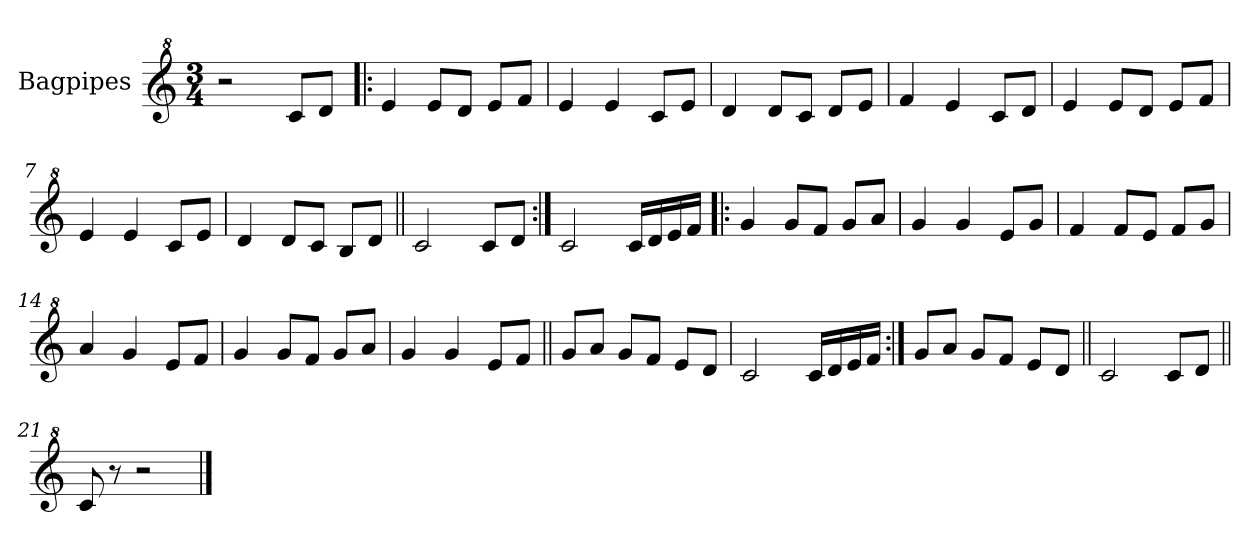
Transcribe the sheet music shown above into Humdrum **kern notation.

**kern
*part1
*staff1
*I"Bagpipes
*I'Bag
*clefG^2
*k[]
*M3/4
*MM174
=1
2r
8cc/L
8dd/J
=2!|:
4ee/
8ee/L
8dd/J
8ee/L
8ff/J
=3
4ee/
4ee/
8cc/L
8ee/J
=4
4dd/
8dd/L
8cc/J
8dd/L
8ee/J
=5
4ff/
4ee/
8cc/L
8dd/J
=6
4ee/
8ee/L
8dd/J
8ee/L
8ff/J
=7
4ee/
4ee/
8cc/L
8ee/J
=8
4dd/
8dd/L
8cc/J
8b/L
8dd/J
=9||
2cc/
8cc/L
8dd/J
!!LO:LB:g=z
=10:|!
2cc/
16cc/LL
16dd/
16ee/
16ff/JJ
=11!|:
4gg/
8gg/L
8ff/J
8gg/L
8aa/J
=12
4gg/
4gg/
8ee/L
8gg/J
=13
4ff/
8ff/L
8ee/J
8ff/L
8gg/J
=14
4aa/
4gg/
8ee/L
8ff/J
=15
4gg/
8gg/L
8ff/J
8gg/L
8aa/J
=16
4gg/
4gg/
8ee/L
8ff/J
=17||
8gg/L
8aa/J
8gg/L
8ff/J
8ee/L
8dd/J
!!LO:LB:g=z
=18
2cc/
16cc/LL
16dd/
16ee/
16ff/JJ
=19:|!
8gg/L
8aa/J
8gg/L
8ff/J
8ee/L
8dd/J
=20||
2cc/
8cc/L
8dd/J
=21||
8cc/
8r
2r
==
*-
